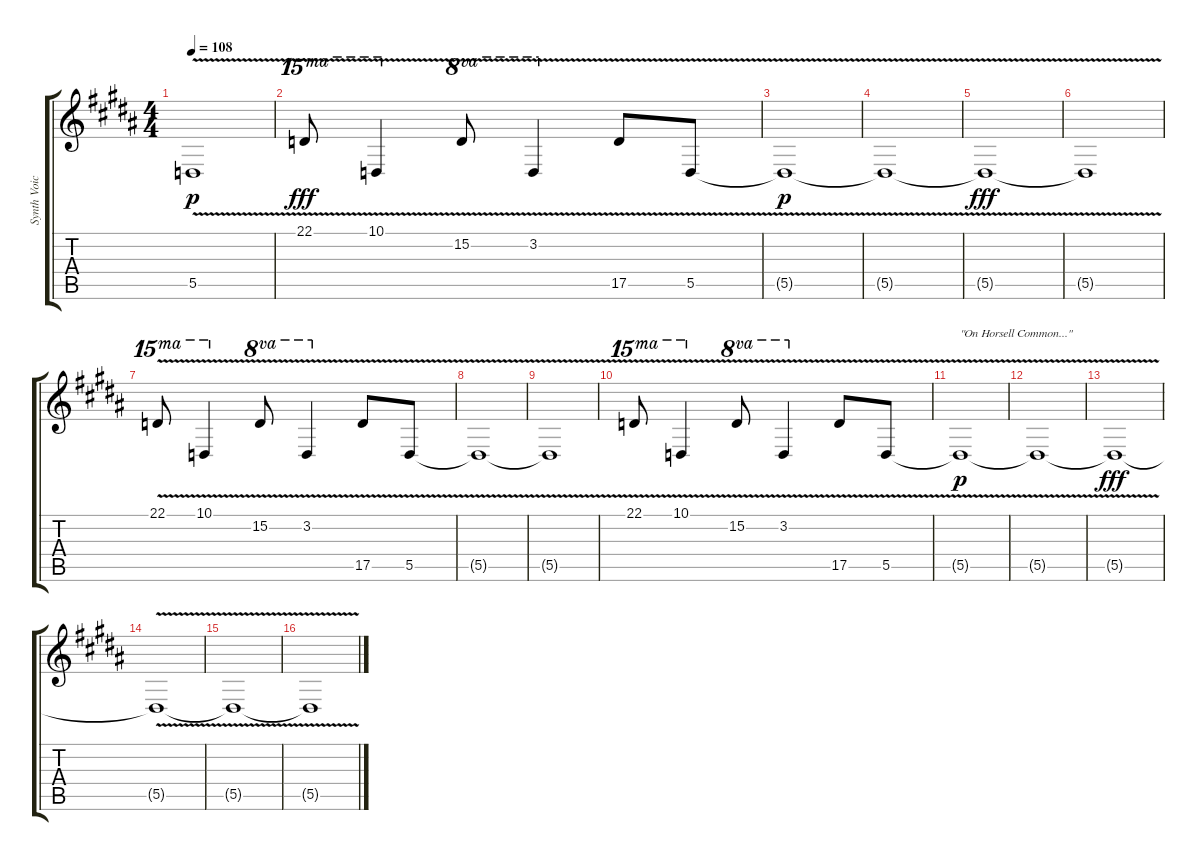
\track ("Synth Voice / Cylinder" "Synth Voic") {instrument synthvoice}
\staff {score tabs}
\tuning (E4 B3 G3 D3 A2 E2) {hide}
\ts (4 4)
\tempo 108
\clef g2
\ks g#minor
5.5{v t}.1{dy p} |
22.1{v}.8{ot 15ma dy fff} 10.1{v}.4{ot 15ma} 15.2{v}.8{ot 8va balance 16} 3.2{v}.4{ot 8va} 17.5{v}.8{balance 0} 5.5{v}.8 |
5.5{v t}.1{dy p} |
5.5{v t}.1 |
5.5{v t}.1{dy fff} |
5.5{v t}.1 |
22.1{v}.8{ot 15ma} 10.1{v}.4{ot 15ma} 15.2{v}.8{ot 8va balance 16} 3.2{v}.4{ot 8va} 17.5{v}.8{balance 0} 5.5{v}.8 |
5.5{v t}.1 |
5.5{v t}.1 |
22.1{v}.8{ot 15ma} 10.1{v}.4{ot 15ma} 15.2{v}.8{ot 8va balance 16} 3.2{v}.4{ot 8va} 17.5{v}.8{balance 0} 5.5{v}.8 |
5.5{v t}.1{txt "\"On Horsell Common...\"" dy p} |
5.5{v t}.1 |
5.5{v t}.1{dy fff} |
5.5{v t}.1 |
5.5{v t}.1 |
5.5{v t}.1
